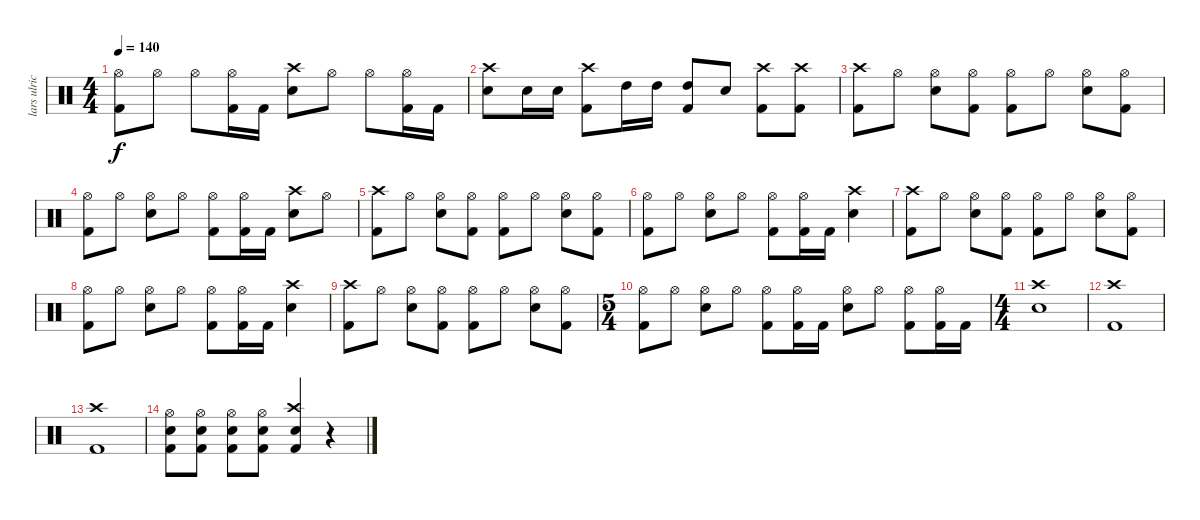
\track ("lars ulrich" "lars ulric") {instrument percussion}
\staff {score}
\articulation defaults
\ts (4 4)
\tempo 140
\clef neutral
\ks c
("Hi-Hat (open)" "Kick (hit) 2").8{dy f} "Hi-Hat (open)".8 "Hi-Hat (open)".8 ("Hi-Hat (open)" "Kick (hit) 2").16 "Kick (hit) 2".16 ("Crash high (hit)" "Electric Snare (hit)").8 "Hi-Hat (open)".8 "Hi-Hat (open)".8 ("Hi-Hat (open)" "Kick (hit) 2").16 "Kick (hit) 2".16 |
("Crash high (hit)" "Electric Snare (hit)").8 "Electric Snare (hit)".16 "Electric Snare (hit)".16 ("Crash high (hit)" "Kick (hit) 2").8 "High Tom (hit)".16 "High Tom (hit)".16 ("High Tom (hit)" "Kick (hit) 2").8 "Electric Snare (hit)".8 ("Crash high (hit)" "Kick (hit) 2").8 ("Crash high (hit)" "Kick (hit) 2").8 |
("Crash high (hit)" "Kick (hit) 2").8 "Hi-Hat (open)".8 ("Hi-Hat (open)" "Electric Snare (hit)").8 ("Hi-Hat (open)" "Kick (hit) 2").8 ("Hi-Hat (open)" "Kick (hit) 2").8 "Hi-Hat (open)".8 ("Hi-Hat (open)" "Electric Snare (hit)").8 ("Hi-Hat (open)" "Kick (hit) 2").8 |
("Hi-Hat (open)" "Kick (hit) 2").8 "Hi-Hat (open)".8 ("Hi-Hat (open)" "Electric Snare (hit)").8 "Hi-Hat (open)".8 ("Hi-Hat (open)" "Kick (hit) 2").8 ("Hi-Hat (open)" "Kick (hit) 2").16 "Kick (hit) 2".16 ("Crash high (hit)" "Electric Snare (hit)").8 "Hi-Hat (open)".8 |
("Crash high (hit)" "Kick (hit) 2").8 "Hi-Hat (open)".8 ("Hi-Hat (open)" "Electric Snare (hit)").8 ("Hi-Hat (open)" "Kick (hit) 2").8 ("Hi-Hat (open)" "Kick (hit) 2").8 "Hi-Hat (open)".8 ("Hi-Hat (open)" "Electric Snare (hit)").8 ("Hi-Hat (open)" "Kick (hit) 2").8 |
("Hi-Hat (open)" "Kick (hit) 2").8 "Hi-Hat (open)".8 ("Hi-Hat (open)" "Electric Snare (hit)").8 "Hi-Hat (open)".8 ("Hi-Hat (open)" "Kick (hit) 2").8 ("Hi-Hat (open)" "Kick (hit) 2").16 "Kick (hit) 2".16 ("Crash high (hit)" "Electric Snare (hit)").4 |
("Crash high (hit)" "Kick (hit) 2").8 "Hi-Hat (open)".8 ("Hi-Hat (open)" "Electric Snare (hit)").8 ("Hi-Hat (open)" "Kick (hit) 2").8 ("Hi-Hat (open)" "Kick (hit) 2").8 "Hi-Hat (open)".8 ("Hi-Hat (open)" "Electric Snare (hit)").8 ("Hi-Hat (open)" "Kick (hit) 2").8 |
("Hi-Hat (open)" "Kick (hit) 2").8 "Hi-Hat (open)".8 ("Hi-Hat (open)" "Electric Snare (hit)").8 "Hi-Hat (open)".8 ("Hi-Hat (open)" "Kick (hit) 2").8 ("Hi-Hat (open)" "Kick (hit) 2").16 "Kick (hit) 2".16 ("Crash high (hit)" "Electric Snare (hit)").4 |
("Crash high (hit)" "Kick (hit) 2").8 "Hi-Hat (open)".8 ("Hi-Hat (open)" "Electric Snare (hit)").8 ("Hi-Hat (open)" "Kick (hit) 2").8 ("Hi-Hat (open)" "Kick (hit) 2").8 "Hi-Hat (open)".8 ("Hi-Hat (open)" "Electric Snare (hit)").8 ("Hi-Hat (open)" "Kick (hit) 2").8 |
\ts (5 4)
("Hi-Hat (open)" "Kick (hit) 2").8 "Hi-Hat (open)".8 ("Hi-Hat (open)" "Electric Snare (hit)").8 "Hi-Hat (open)".8 ("Hi-Hat (open)" "Kick (hit) 2").8 ("Hi-Hat (open)" "Kick (hit) 2").16 "Kick (hit) 2".16 ("Hi-Hat (open)" "Electric Snare (hit)").8 "Hi-Hat (open)".8 ("Hi-Hat (open)" "Kick (hit) 2").8 ("Hi-Hat (open)" "Kick (hit) 2").16 "Kick (hit) 2".16 |
\ts (4 4)
("Crash high (hit)" "Electric Snare (hit)").1 |
("Crash high (hit)" "Kick (hit) 2").1 |
("Crash high (hit)" "Kick (hit) 2").1 |
("Hi-Hat (open)" "Electric Snare (hit)" "Kick (hit) 2").8 ("Hi-Hat (open)" "Electric Snare (hit)" "Kick (hit) 2").8 ("Hi-Hat (open)" "Electric Snare (hit)" "Kick (hit) 2").8 ("Hi-Hat (open)" "Electric Snare (hit)" "Kick (hit) 2").8 ("Crash high (hit)" "Electric Snare (hit)" "Kick (hit) 2").4 r.4
